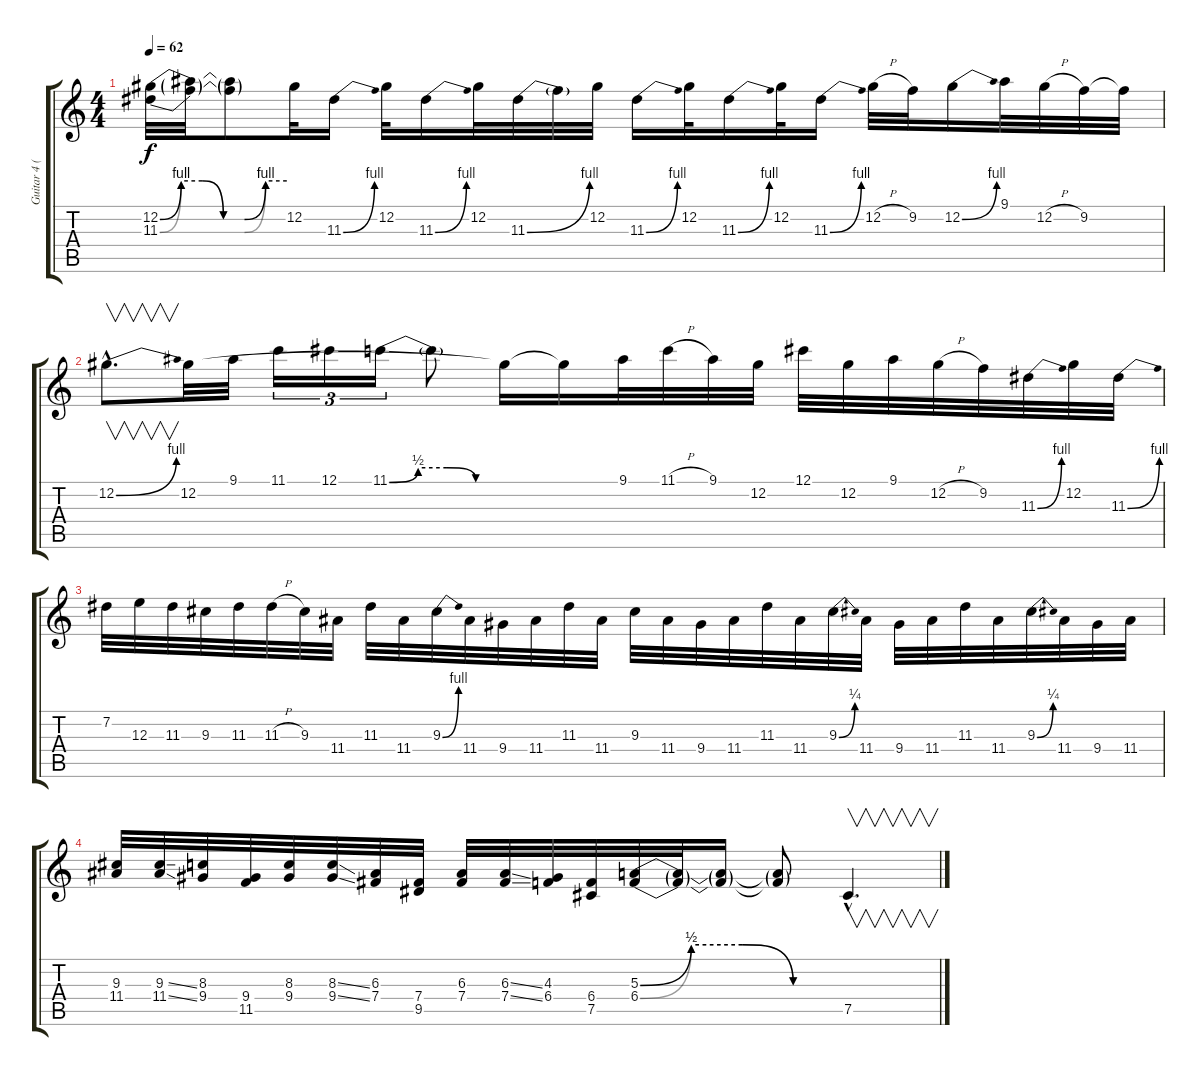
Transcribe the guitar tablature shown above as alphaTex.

\track ("Guitar 4 (solo)" "Guitar 4 (") {instrument distortionguitar}
\staff {score tabs}
\tuning (Db4 Ab3 E3 B2 Gb2 Db2) {hide}
\ts (4 4)
\tempo 62
\clef g2
\ks c
(12.2{be (custom 0 0 10 4 20 4 30 0 40 0 50 4 60 4)} 11.3{be (custom 0 0 10 4 20 4 30 0 40 0 50 4 60 4)}).32{dy f} (12.2{t} 11.3{t}).32 (12.2{t} 11.3{t}).8 12.2.32 11.3{be (bend 0 0 60 4)}.16 12.2.32 11.3{be (bend 0 0 60 4)}.16 12.2.32 11.3{be (bend 0 0 60 4)}.32 11.3{t}.32 12.2.32 11.3{be (bend 0 0 60 4)}.16 12.2.32 11.3{be (bend 0 0 60 4)}.16 12.2.32 11.3{be (bend 0 0 60 4)}.16 12.2{h}.32 9.2.32 12.2{be (bend 0 0 60 4)}.16 9.1.32 12.2{h}.32 9.2.32 9.2{t}.32 |
12.2{be (bend 0 0 60 4) hac}.8{v d} 12.2.32 9.1.32 11.1.16{tu (3 2)} 12.1.16{tu (3 2)} 11.1{be (custom 0 0 15 2 30 2 45 0 60 0)}.16{tu (3 2)} 11.1{t}.8 12.2{t}.16 12.2{t}.16 9.1.32 11.1{h}.32 9.1.32 12.2.32 12.1.32 12.2.32 9.1.32 12.2{h}.32 9.2.32 11.3{be (bend 0 0 60 4)}.32 12.2.32 11.3{be (bend 0 0 60 4)}.32 |
7.2.32 12.3.32 11.3.32 9.3.32 11.3.32 11.3{h}.32 9.3.32 11.4.32 11.3.32 11.4.32 9.3{be (bend 0 0 60 4)}.32 11.4.32 9.4.32 11.4.32 11.3.32 11.4.32 9.3.32 11.4.32 9.4.32 11.4.32 11.3.32 11.4.32 9.3{be (bend 0 0 60 1)}.32 11.4.32 9.4.32 11.4.32 11.3.32 11.4.32 9.3{be (bend 0 0 60 1)}.32 11.4.32 9.4.32 11.4.32 |
(9.3 11.4).32 (9.3{ss} 11.4{ss}).32 (8.3 9.4).32 (9.4 11.5).32 (8.3 9.4).32 (8.3{ss} 9.4{ss}).32 (6.3 7.4).32 (7.4 9.5).32 (6.3 7.4).32 (6.3{ss} 7.4{ss}).32 (4.3 6.4).32 (6.4 7.5).32 (5.3{be (custom 0 0 15 2 30 2 45 0 60 0)} 6.4{be (custom 0 0 15 2 30 2 45 0 60 0)}).32 (5.3{t} 6.4{t}).32 (5.3{t} 6.4{t}).16 (5.3{t} 6.4{t}).8 7.5{hac}.4{v d}
